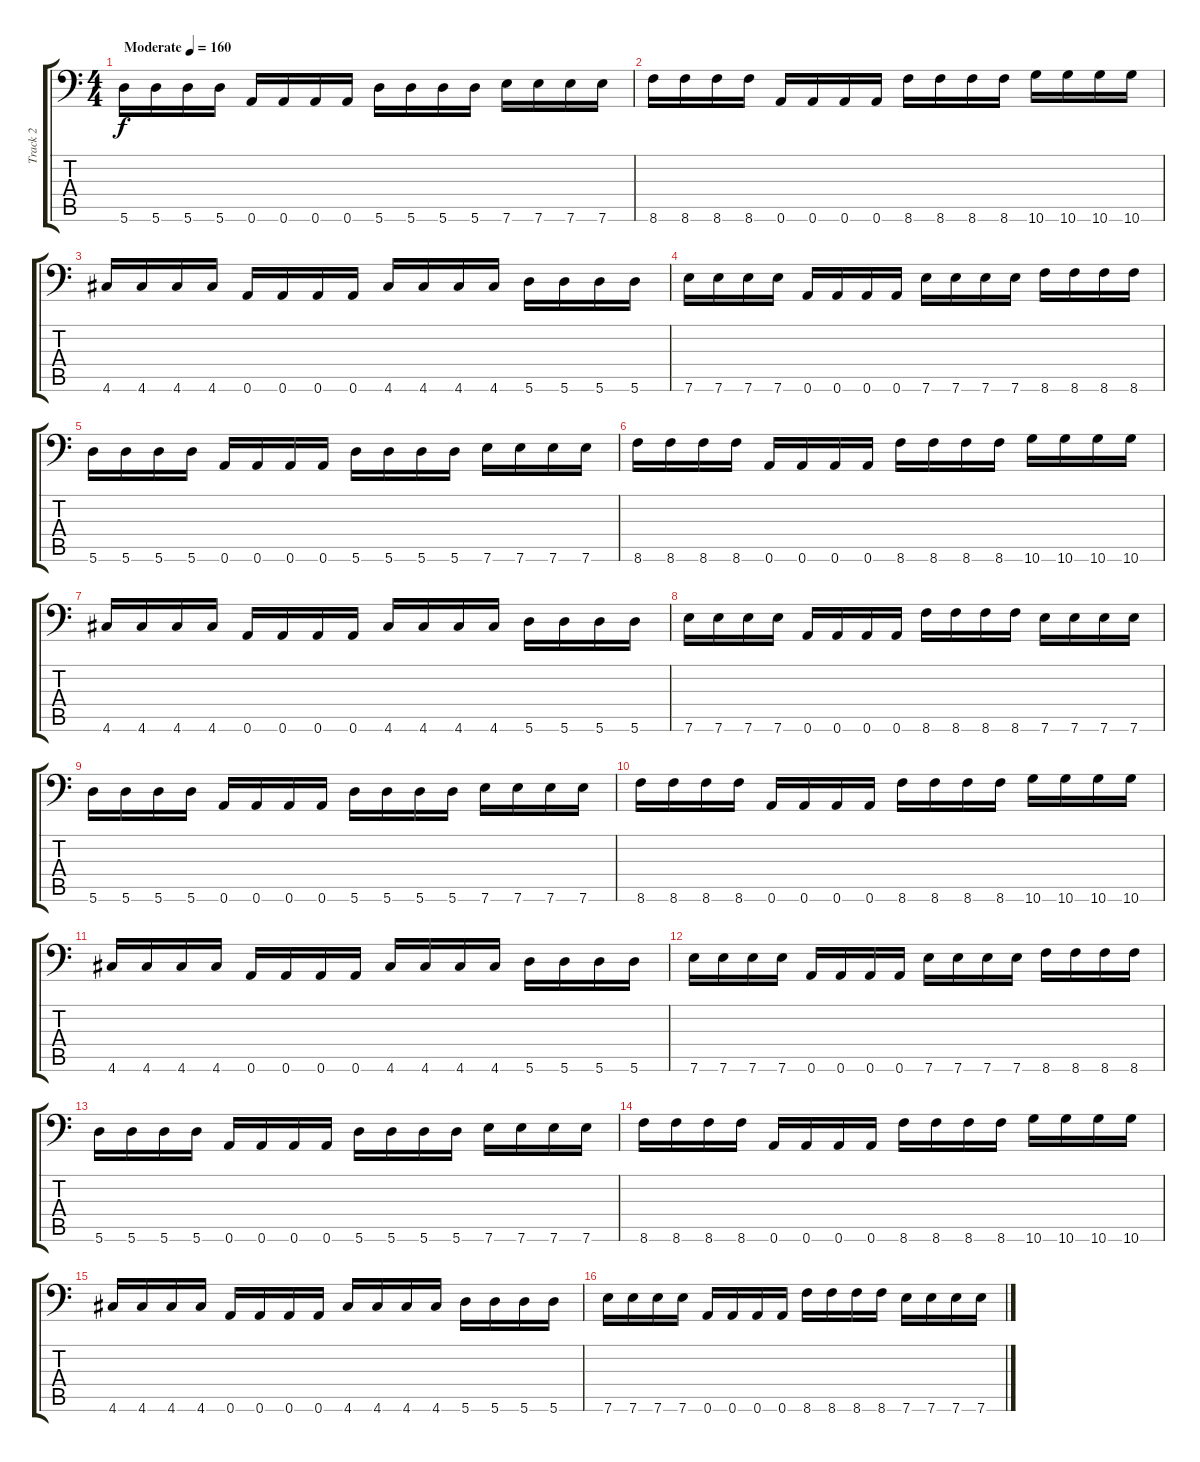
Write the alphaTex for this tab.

\track ("Track 2" "Track 2") {instrument distortionguitar}
\staff {score tabs}
\tuning (B3 Gb3 D3 A2 E2 A1) {hide}
\ts (4 4)
\tempo (160 "Moderate")
\clef f4
\ks c
5.6.16{dy f instrument distortionguitar} 5.6.16 5.6.16 5.6.16 0.6.16 0.6.16 0.6.16 0.6.16 5.6.16 5.6.16 5.6.16 5.6.16 7.6.16 7.6.16 7.6.16 7.6.16 |
8.6.16 8.6.16 8.6.16 8.6.16 0.6.16 0.6.16 0.6.16 0.6.16 8.6.16 8.6.16 8.6.16 8.6.16 10.6.16 10.6.16 10.6.16 10.6.16 |
4.6.16 4.6.16 4.6.16 4.6.16 0.6.16 0.6.16 0.6.16 0.6.16 4.6.16 4.6.16 4.6.16 4.6.16 5.6.16 5.6.16 5.6.16 5.6.16 |
7.6.16 7.6.16 7.6.16 7.6.16 0.6.16 0.6.16 0.6.16 0.6.16 7.6.16 7.6.16 7.6.16 7.6.16 8.6.16 8.6.16 8.6.16 8.6.16 |
5.6.16 5.6.16 5.6.16 5.6.16 0.6.16 0.6.16 0.6.16 0.6.16 5.6.16 5.6.16 5.6.16 5.6.16 7.6.16 7.6.16 7.6.16 7.6.16 |
8.6.16 8.6.16 8.6.16 8.6.16 0.6.16 0.6.16 0.6.16 0.6.16 8.6.16 8.6.16 8.6.16 8.6.16 10.6.16 10.6.16 10.6.16 10.6.16 |
4.6.16 4.6.16 4.6.16 4.6.16 0.6.16 0.6.16 0.6.16 0.6.16 4.6.16 4.6.16 4.6.16 4.6.16 5.6.16 5.6.16 5.6.16 5.6.16 |
7.6.16 7.6.16 7.6.16 7.6.16 0.6.16 0.6.16 0.6.16 0.6.16 8.6.16 8.6.16 8.6.16 8.6.16 7.6.16 7.6.16 7.6.16 7.6.16 |
5.6.16 5.6.16 5.6.16 5.6.16 0.6.16 0.6.16 0.6.16 0.6.16 5.6.16 5.6.16 5.6.16 5.6.16 7.6.16 7.6.16 7.6.16 7.6.16 |
8.6.16 8.6.16 8.6.16 8.6.16 0.6.16 0.6.16 0.6.16 0.6.16 8.6.16 8.6.16 8.6.16 8.6.16 10.6.16 10.6.16 10.6.16 10.6.16 |
4.6.16 4.6.16 4.6.16 4.6.16 0.6.16 0.6.16 0.6.16 0.6.16 4.6.16 4.6.16 4.6.16 4.6.16 5.6.16 5.6.16 5.6.16 5.6.16 |
7.6.16 7.6.16 7.6.16 7.6.16 0.6.16 0.6.16 0.6.16 0.6.16 7.6.16 7.6.16 7.6.16 7.6.16 8.6.16 8.6.16 8.6.16 8.6.16 |
5.6.16 5.6.16 5.6.16 5.6.16 0.6.16 0.6.16 0.6.16 0.6.16 5.6.16 5.6.16 5.6.16 5.6.16 7.6.16 7.6.16 7.6.16 7.6.16 |
8.6.16 8.6.16 8.6.16 8.6.16 0.6.16 0.6.16 0.6.16 0.6.16 8.6.16 8.6.16 8.6.16 8.6.16 10.6.16 10.6.16 10.6.16 10.6.16 |
4.6.16 4.6.16 4.6.16 4.6.16 0.6.16 0.6.16 0.6.16 0.6.16 4.6.16 4.6.16 4.6.16 4.6.16 5.6.16 5.6.16 5.6.16 5.6.16 |
7.6.16 7.6.16 7.6.16 7.6.16 0.6.16 0.6.16 0.6.16 0.6.16 8.6.16 8.6.16 8.6.16 8.6.16 7.6.16 7.6.16 7.6.16 7.6.16
